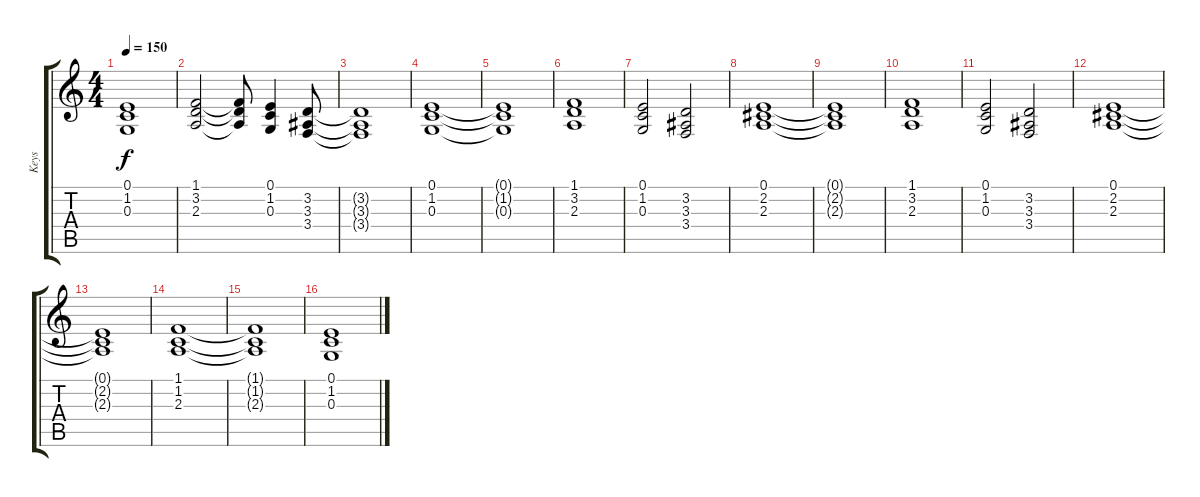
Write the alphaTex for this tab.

\track ("Keys" "Keys") {instrument synthstrings1}
\staff {score tabs}
\tuning (E4 B3 G3 D3 A2 E2) {hide}
\ts (4 4)
\tempo 150
\clef g2
\ks c
(0.1{t} 1.2{t} 0.3{t}).1{dy f} |
(1.1 3.2 2.3).2 (1.1{t} 3.2{t} 2.3{t}).8 (0.1 1.2 0.3).4 (3.2 3.3 3.4).8 |
(3.2{t} 3.3{t} 3.4{t}).1 |
(0.1 1.2 0.3).1 |
(0.1{t} 1.2{t} 0.3{t}).1 |
(1.1 3.2 2.3).1 |
(0.1 1.2 0.3).2 (3.2 3.3 3.4).2 |
(0.1 2.2 2.3).1 |
(0.1{t} 2.2{t} 2.3{t}).1 |
(1.1 3.2 2.3).1 |
(0.1 1.2 0.3).2 (3.2 3.3 3.4).2 |
(0.1 2.2 2.3).1 |
(0.1{t} 2.2{t} 2.3{t}).1 |
(1.1 1.2 2.3).1 |
(1.1{t} 1.2{t} 2.3{t}).1 |
(0.1 1.2 0.3).1
